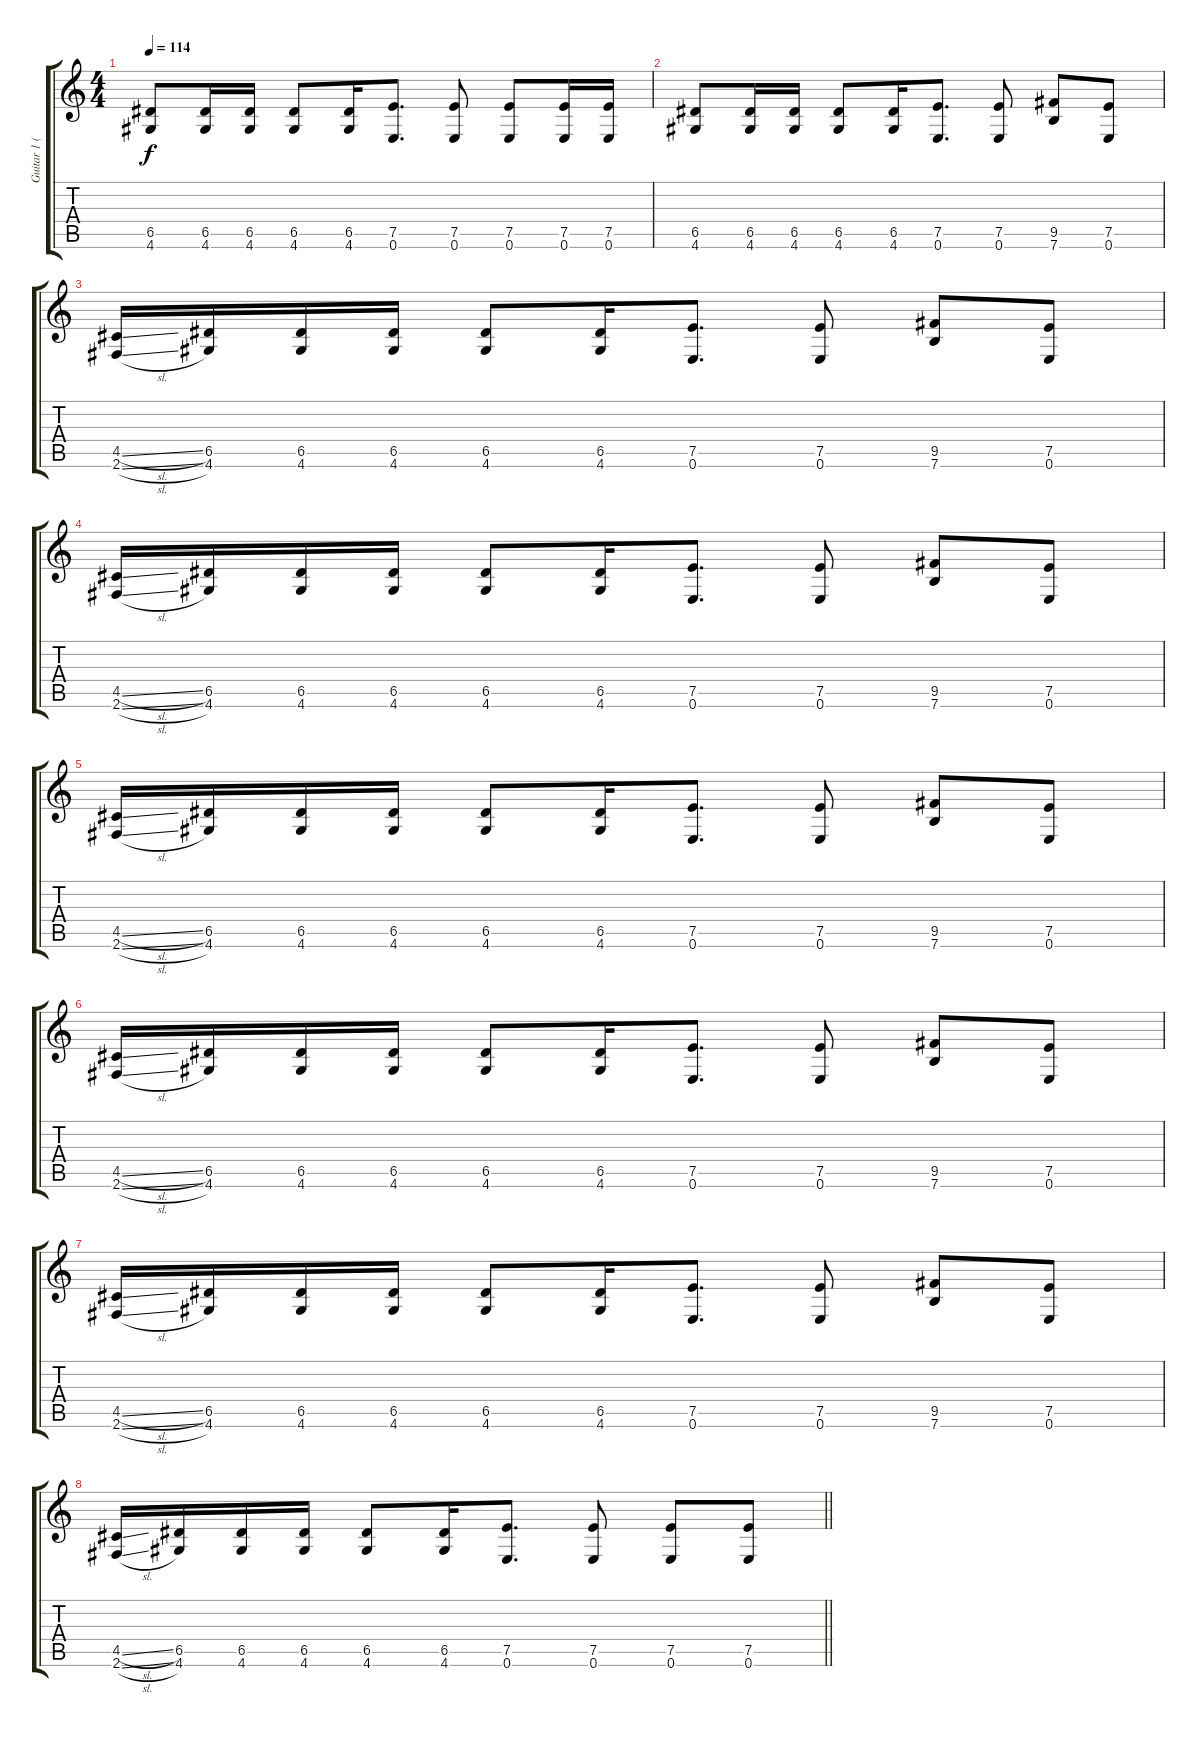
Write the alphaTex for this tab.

\track ("Guitar 1 (Distortion)" "Guitar 1 (") {instrument distortionguitar}
\staff {score tabs}
\tuning (E4 B3 G3 D3 A2 E2) {hide}
\ts (4 4)
\tempo 114
\clef g2
\ks c
(6.5 4.6).8{dy f} (6.5 4.6).16 (6.5 4.6).16 (6.5 4.6).8 (6.5 4.6).16 (7.5 0.6).8{d} (7.5 0.6).8 (7.5 0.6).8 (7.5 0.6).16 (7.5 0.6).16 |
(6.5 4.6).8 (6.5 4.6).16 (6.5 4.6).16 (6.5 4.6).8 (6.5 4.6).16 (7.5 0.6).8{d} (7.5 0.6).8 (9.5 7.6).8 (7.5 0.6).8 |
(4.5{sl} 2.6{sl}).16 (6.5 4.6).16 (6.5 4.6).16 (6.5 4.6).16 (6.5 4.6).8 (6.5 4.6).16 (7.5 0.6).8{d} (7.5 0.6).8 (9.5 7.6).8 (7.5 0.6).8 |
(4.5{sl} 2.6{sl}).16 (6.5 4.6).16 (6.5 4.6).16 (6.5 4.6).16 (6.5 4.6).8 (6.5 4.6).16 (7.5 0.6).8{d} (7.5 0.6).8 (9.5 7.6).8 (7.5 0.6).8 |
(4.5{sl} 2.6{sl}).16 (6.5 4.6).16 (6.5 4.6).16 (6.5 4.6).16 (6.5 4.6).8 (6.5 4.6).16 (7.5 0.6).8{d} (7.5 0.6).8 (9.5 7.6).8 (7.5 0.6).8 |
(4.5{sl} 2.6{sl}).16 (6.5 4.6).16 (6.5 4.6).16 (6.5 4.6).16 (6.5 4.6).8 (6.5 4.6).16 (7.5 0.6).8{d} (7.5 0.6).8 (9.5 7.6).8 (7.5 0.6).8 |
(4.5{sl} 2.6{sl}).16 (6.5 4.6).16 (6.5 4.6).16 (6.5 4.6).16 (6.5 4.6).8 (6.5 4.6).16 (7.5 0.6).8{d} (7.5 0.6).8 (9.5 7.6).8 (7.5 0.6).8 |
\barLineRight lightlight
(4.5{sl} 2.6{sl}).16 (6.5 4.6).16 (6.5 4.6).16 (6.5 4.6).16 (6.5 4.6).8 (6.5 4.6).16 (7.5 0.6).8{d} (7.5 0.6).8 (7.5 0.6).8 (7.5 0.6).8
